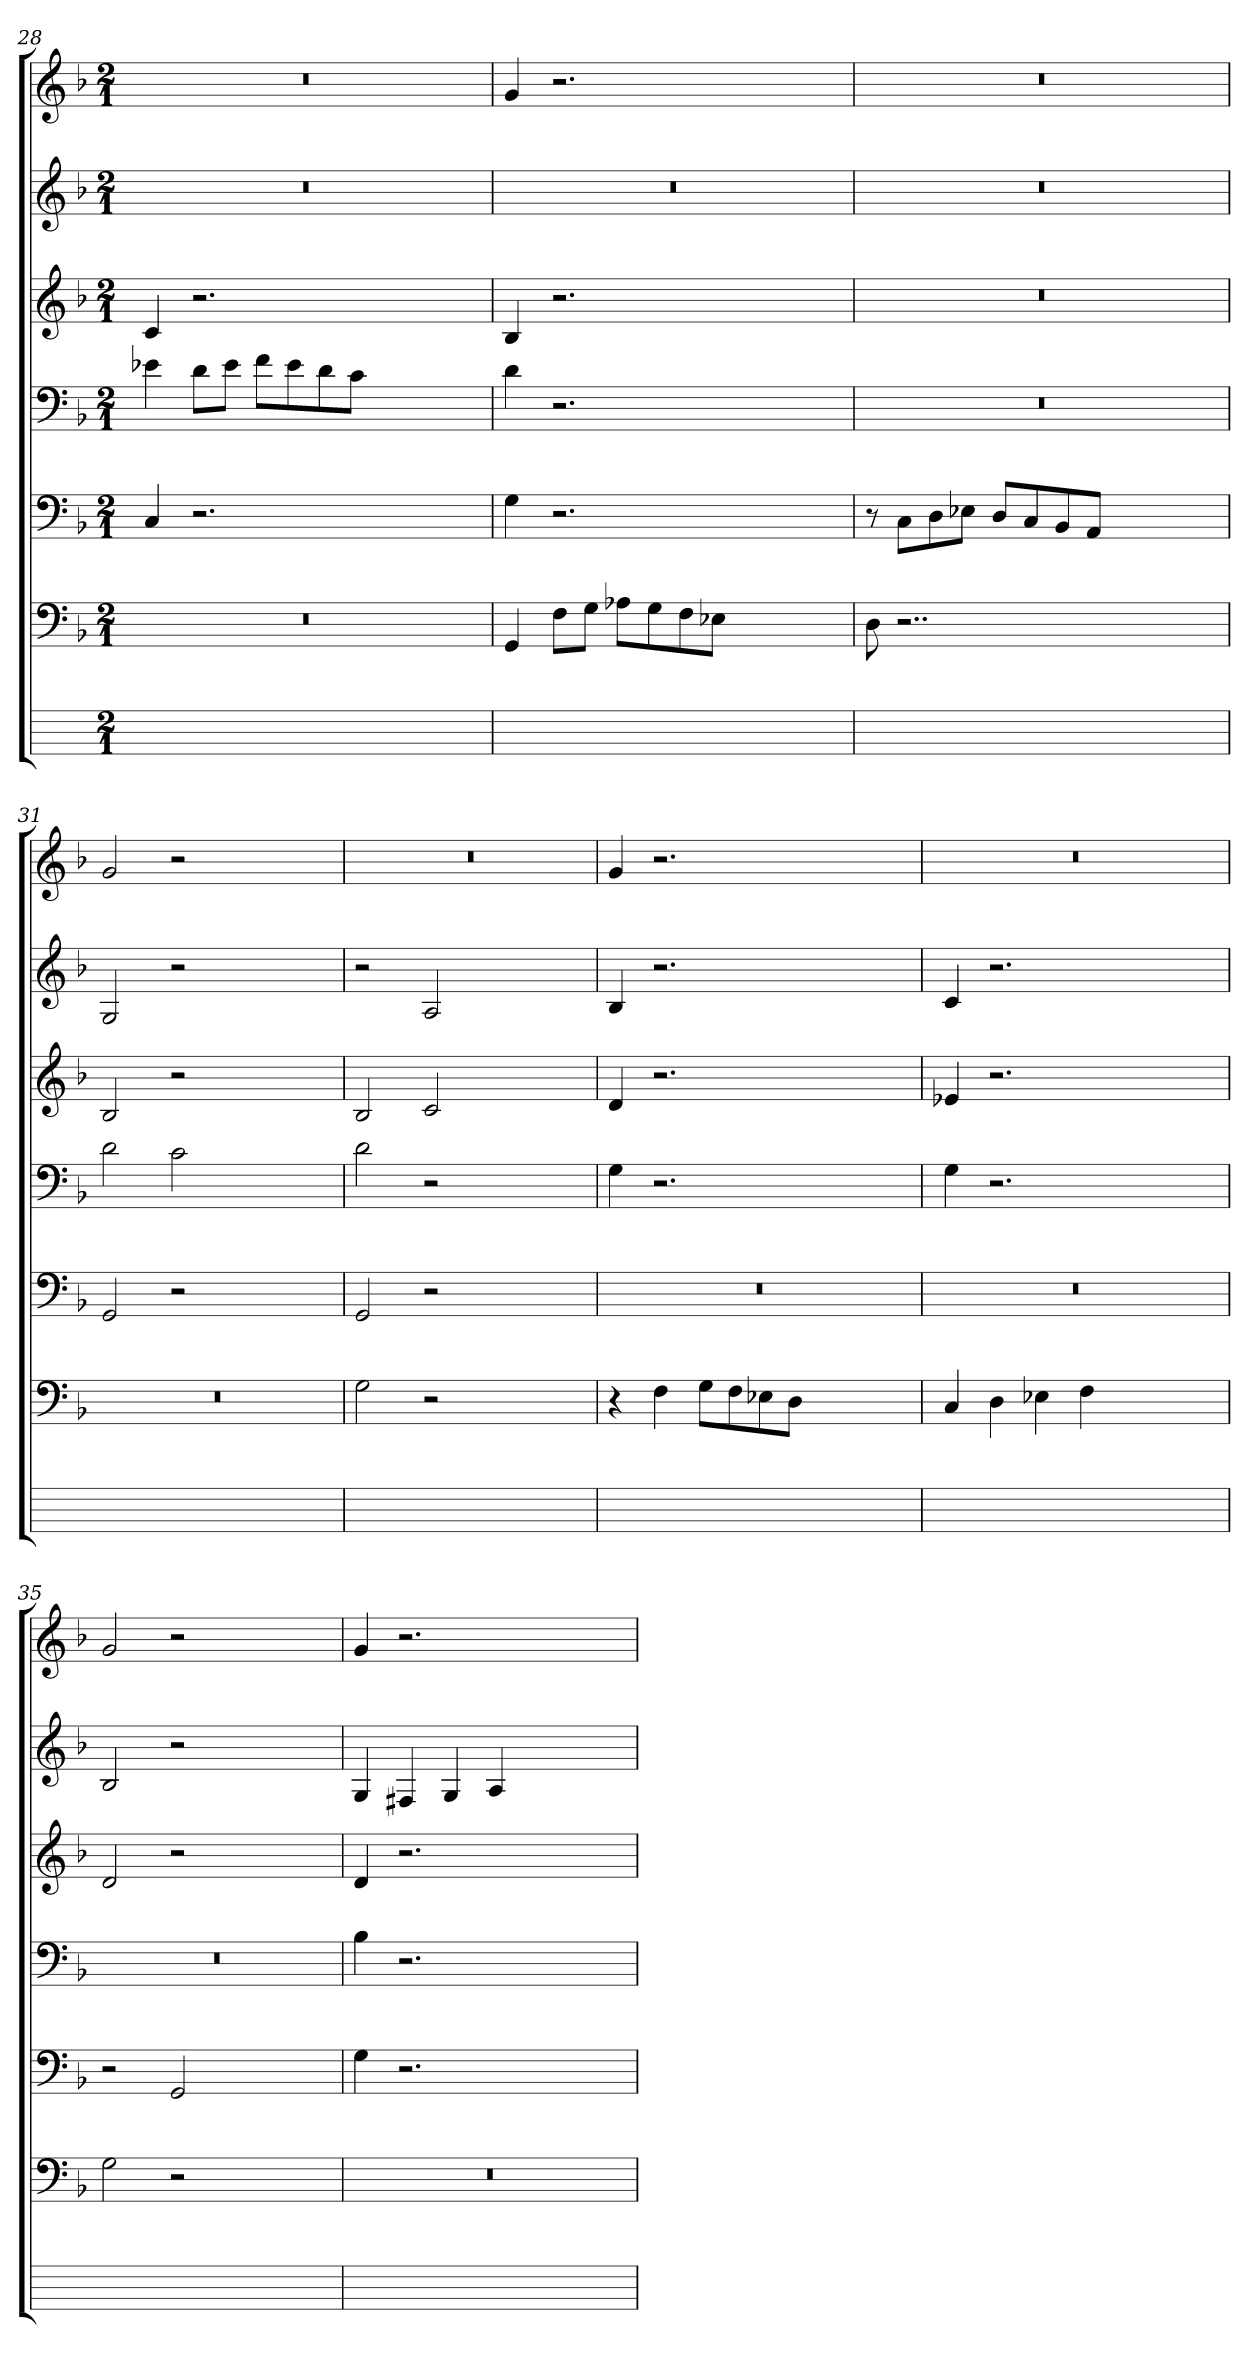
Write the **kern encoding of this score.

**kern	**kern	**kern	**kern	**kern	**kern	**kern
*part7	*part6	*part5	*part4	*part3	*part2	*part1
*staff7	*staff6	*staff5	*staff4	*staff3	*staff2	*staff1
*	*clefF4	*clefF4	*clefF4	*clefG2	*clefG2	*clefG2
*	*k[b-]	*k[b-]	*k[b-]	*k[b-]	*k[b-]	*k[b-]
*	*F:	*F:	*F:	*F:	*F:	*F:
*M2/1	*M2/1	*M2/1	*M2/1	*M2/1	*M2/1	*M2/1
=28	=28	=28	=28	=28	=28	=28
0ryy	0r	4C	4e-X	4c	0r	0r
.	.	2.r	8diL	2.r	.	.
.	.	.	8e-iJ	.	.	.
.	.	.	8fiL	.	.	.
.	.	.	8e-i	.	.	.
.	.	.	8di	.	.	.
.	.	.	8ciJ	.	.	.
.	.	1ryy	1ryy	1ryy	.	.
=29	=29	=29	=29	=29	=29	=29
0ryy	4GGj	4G	4d	4B-	0r	4g
.	8FiL	2.r	2.r	2.r	.	2.r
.	8GiJ	.	.	.	.	.
.	8A-XjL	.	.	.	.	.
.	8Gi	.	.	.	.	.
.	8Fi	.	.	.	.	.
.	8E-XiJ	.	.	.	.	.
.	1ryy	1ryy	1ryy	1ryy	.	1ryy
=30	=30	=30	=30	=30	=30	=30
0ryy	8Dj	8r	0r	0r	0r	0r
.	2..r	8CiL	.	.	.	.
.	.	8Di	.	.	.	.
.	.	8E-XiJ	.	.	.	.
.	.	8DiL	.	.	.	.
.	.	8Ci	.	.	.	.
.	.	8BB-i	.	.	.	.
.	.	8AAiJ	.	.	.	.
.	1ryy	1ryy	.	.	.	.
=31	=31	=31	=31	=31	=31	=31
0ryy	0r	2GG	2dj	2B-	2G	2g
.	.	2r	2c	2r	2r	2r
.	.	1ryy	1ryy	1ryy	1ryy	1ryy
=32	=32	=32	=32	=32	=32	=32
0ryy	2G	2GGZ	2d	2B-Z	2r	0r
.	2r	2r	2r	2c	2A	.
.	1ryy	1ryy	1ryy	1ryy	1ryy	.
=33	=33	=33	=33	=33	=33	=33
0ryy	4r	0r	4G	4d	4B-	4gZ
.	4Fi	.	2.r	2.r	2.r	2.r
.	8GiL	.	.	.	.	.
.	8Fi	.	.	.	.	.
.	8E-Xi	.	.	.	.	.
.	8DiJ	.	.	.	.	.
.	1ryy	.	1ryy	1ryy	1ryy	1ryy
=34	=34	=34	=34	=34	=34	=34
0ryy	4C	0r	4GZ	4e-X	4c	0r
.	4Di	.	2.r	2.r	2.r	.
.	4E-Xi	.	.	.	.	.
.	4Fi	.	.	.	.	.
.	1ryy	.	1ryy	1ryy	1ryy	.
=35	=35	=35	=35	=35	=35	=35
0ryy	2G	2r	0r	2d	2B-	2g
.	2r	2GGZ	.	2r	2r	2r
.	1ryy	1ryy	.	1ryy	1ryy	1ryy
=36	=36	=36	=36	=36	=36	=36
0ryy	0r	4G	4B-	4dZ	4G	4gZ
.	.	2.r	2.r	2.r	4F#Xi	2.r
.	.	.	.	.	4Gi	.
.	.	.	.	.	4Ai	.
.	.	1ryy	1ryy	1ryy	1ryy	1ryy
=	=	=	=	=	=	=
*-	*-	*-	*-	*-	*-	*-
